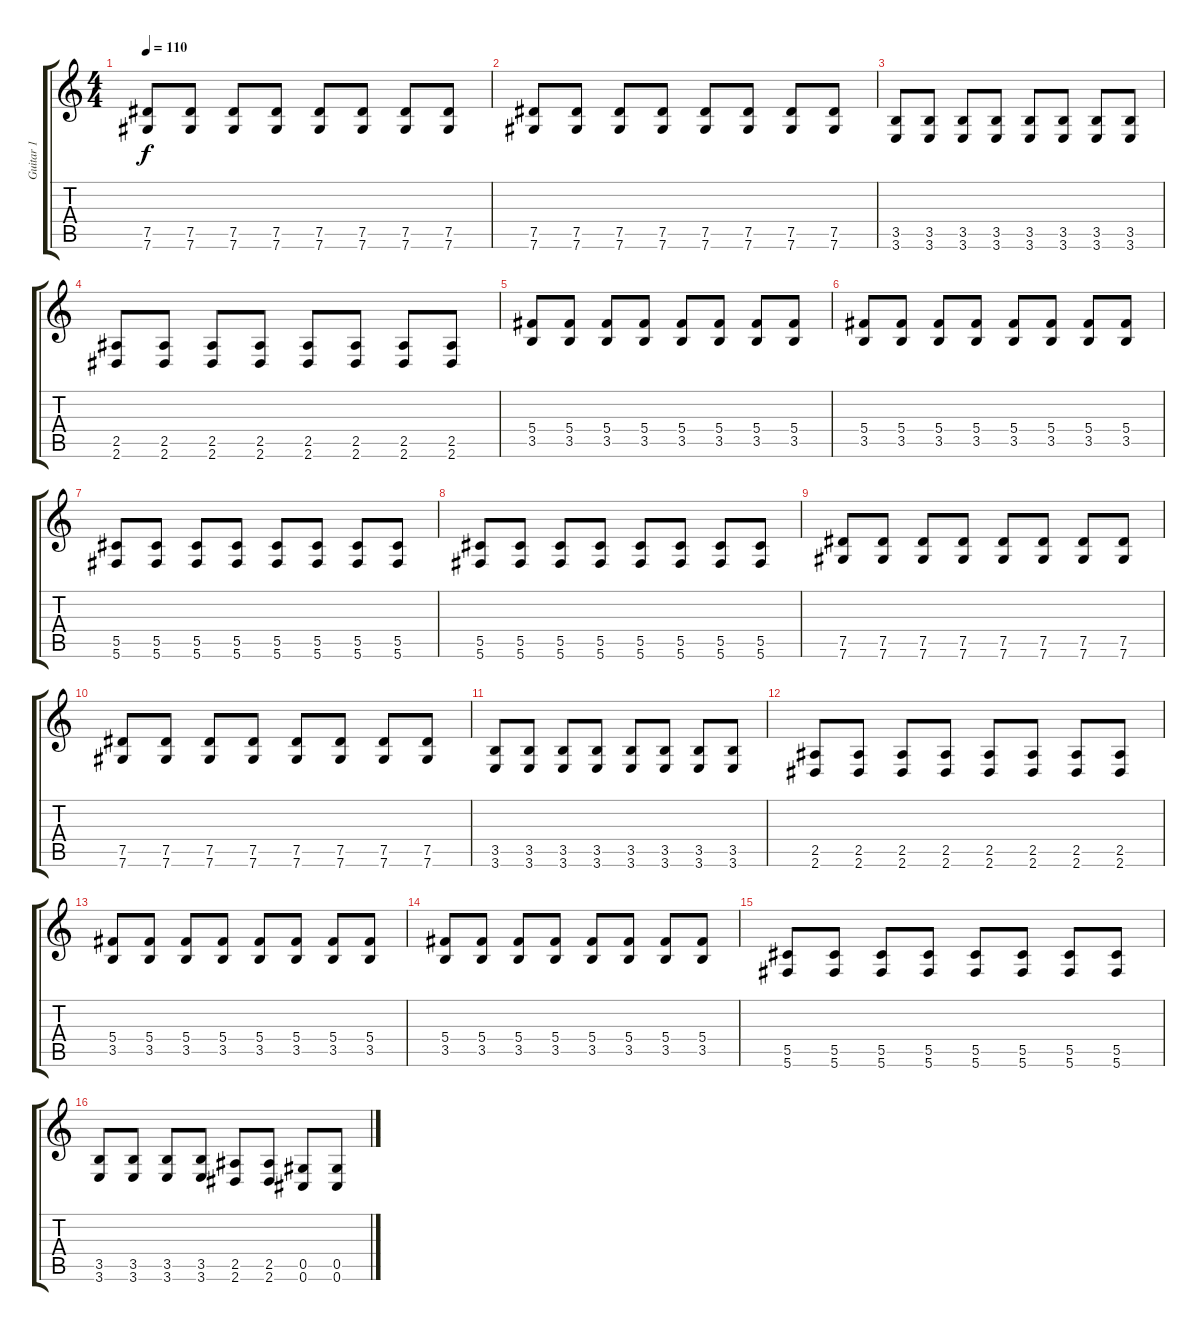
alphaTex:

\track ("Guitar 1" "Guitar 1") {instrument distortionguitar}
\staff {score tabs}
\tuning (Eb4 Bb3 Gb3 Db3 Ab2 Db2) {hide}
\ts (4 4)
\tempo 110
\clef g2
\ks c
(7.5 7.6).8{dy f} (7.5 7.6).8 (7.5 7.6).8 (7.5 7.6).8 (7.5 7.6).8 (7.5 7.6).8 (7.5 7.6).8 (7.5 7.6).8 |
(7.5 7.6).8 (7.5 7.6).8 (7.5 7.6).8 (7.5 7.6).8 (7.5 7.6).8 (7.5 7.6).8 (7.5 7.6).8 (7.5 7.6).8 |
(3.5 3.6).8 (3.5 3.6).8 (3.5 3.6).8 (3.5 3.6).8 (3.5 3.6).8 (3.5 3.6).8 (3.5 3.6).8 (3.5 3.6).8 |
(2.5 2.6).8 (2.5 2.6).8 (2.5 2.6).8 (2.5 2.6).8 (2.5 2.6).8 (2.5 2.6).8 (2.5 2.6).8 (2.5 2.6).8 |
(5.4 3.5).8 (5.4 3.5).8 (5.4 3.5).8 (5.4 3.5).8 (5.4 3.5).8 (5.4 3.5).8 (5.4 3.5).8 (5.4 3.5).8 |
(5.4 3.5).8 (5.4 3.5).8 (5.4 3.5).8 (5.4 3.5).8 (5.4 3.5).8 (5.4 3.5).8 (5.4 3.5).8 (5.4 3.5).8 |
(5.5 5.6).8 (5.5 5.6).8 (5.5 5.6).8 (5.5 5.6).8 (5.5 5.6).8 (5.5 5.6).8 (5.5 5.6).8 (5.5 5.6).8 |
(5.5 5.6).8 (5.5 5.6).8 (5.5 5.6).8 (5.5 5.6).8 (5.5 5.6).8 (5.5 5.6).8 (5.5 5.6).8 (5.5 5.6).8 |
(7.5 7.6).8 (7.5 7.6).8 (7.5 7.6).8 (7.5 7.6).8 (7.5 7.6).8 (7.5 7.6).8 (7.5 7.6).8 (7.5 7.6).8 |
(7.5 7.6).8 (7.5 7.6).8 (7.5 7.6).8 (7.5 7.6).8 (7.5 7.6).8 (7.5 7.6).8 (7.5 7.6).8 (7.5 7.6).8 |
(3.5 3.6).8 (3.5 3.6).8 (3.5 3.6).8 (3.5 3.6).8 (3.5 3.6).8 (3.5 3.6).8 (3.5 3.6).8 (3.5 3.6).8 |
(2.5 2.6).8 (2.5 2.6).8 (2.5 2.6).8 (2.5 2.6).8 (2.5 2.6).8 (2.5 2.6).8 (2.5 2.6).8 (2.5 2.6).8 |
(5.4 3.5).8 (5.4 3.5).8 (5.4 3.5).8 (5.4 3.5).8 (5.4 3.5).8 (5.4 3.5).8 (5.4 3.5).8 (5.4 3.5).8 |
(5.4 3.5).8 (5.4 3.5).8 (5.4 3.5).8 (5.4 3.5).8 (5.4 3.5).8 (5.4 3.5).8 (5.4 3.5).8 (5.4 3.5).8 |
(5.5 5.6).8 (5.5 5.6).8 (5.5 5.6).8 (5.5 5.6).8 (5.5 5.6).8 (5.5 5.6).8 (5.5 5.6).8 (5.5 5.6).8 |
(3.5 3.6).8 (3.5 3.6).8 (3.5 3.6).8 (3.5 3.6).8 (2.5 2.6).8 (2.5 2.6).8 (0.5 0.6).8 (0.5 0.6).8
